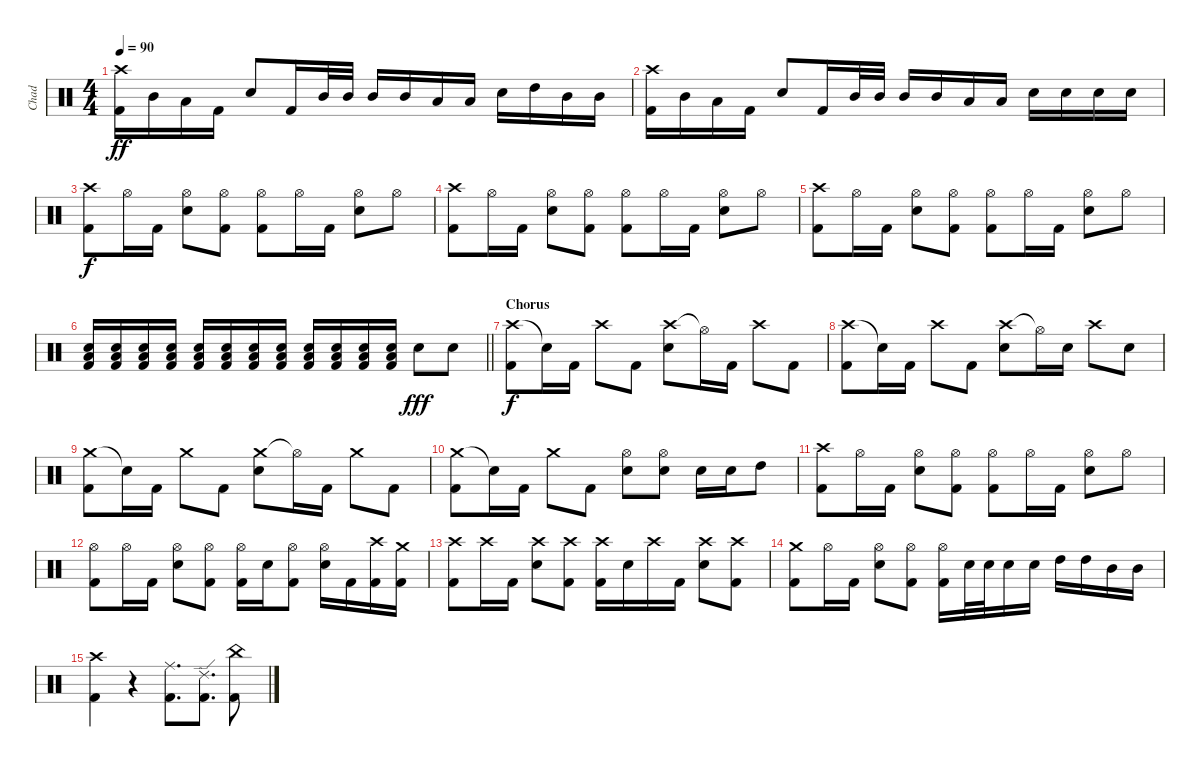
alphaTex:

\track ("Chad" "Chad") {instrument percussion}
\staff {score}
\articulation defaults
\ts (4 4)
\tempo 90
\clef neutral
\ks c
("Crash high (hit)" "Kick (hit) 2").16{dy ff} "Mid Tom (hit)".16 "Low Floor Tom (hit)".16 "Kick (hit) 2".16 "Snare (hit) 2".8 "Kick (hit) 2".16 "Mid Tom (hit)".32 "Mid Tom (hit)".32 "Mid Tom (hit)".16 "Mid Tom (hit)".16 "Low Floor Tom (hit)".16 "Low Floor Tom (hit)".16 "Snare (hit) 2".16 "High Tom (hit)".16 "Mid Tom (hit)".16 "Mid Tom (hit)".16 |
("Crash high (hit)" "Kick (hit) 2").16 "Mid Tom (hit)".16 "Low Floor Tom (hit)".16 "Kick (hit) 2".16 "Snare (hit) 2".8 "Kick (hit) 2".16 "Mid Tom (hit)".32 "Mid Tom (hit)".32 "Mid Tom (hit)".16 "Mid Tom (hit)".16 "Low Floor Tom (hit)".16 "Low Floor Tom (hit)".16 "Snare (hit) 2".16 "Snare (hit) 2".16 "Snare (hit) 2".16 "Snare (hit) 2".16 |
("Crash high (hit)" "Kick (hit) 2").8{dy f} "Hi-Hat (open)".16 "Kick (hit) 2".16 ("Hi-Hat (open)" "Snare (hit) 2").8 ("Hi-Hat (open)" "Kick (hit) 2").8 ("Hi-Hat (open)" "Kick (hit) 2").8 "Hi-Hat (open)".16 "Kick (hit) 2".16 ("Hi-Hat (open)" "Snare (hit) 2").8 "Hi-Hat (open)".8 |
("Crash high (hit)" "Kick (hit) 2").8 "Hi-Hat (open)".16 "Kick (hit) 2".16 ("Hi-Hat (open)" "Snare (hit) 2").8 ("Hi-Hat (open)" "Kick (hit) 2").8 ("Hi-Hat (open)" "Kick (hit) 2").8 "Hi-Hat (open)".16 "Kick (hit) 2".16 ("Hi-Hat (open)" "Snare (hit) 2").8 "Hi-Hat (open)".8 |
("Crash high (hit)" "Kick (hit) 2").8 "Hi-Hat (open)".16 "Kick (hit) 2".16 ("Hi-Hat (open)" "Snare (hit) 2").8 ("Hi-Hat (open)" "Kick (hit) 2").8 ("Hi-Hat (open)" "Kick (hit) 2").8 "Hi-Hat (open)".16 "Kick (hit) 2".16 ("Hi-Hat (open)" "Snare (hit) 2").8 "Hi-Hat (open)".8 |
\barLineRight lightlight
("Snare (hit) 2" "Low Floor Tom (hit)" "Kick (hit) 2").16 ("Snare (hit) 2" "Low Floor Tom (hit)" "Kick (hit) 2").16 ("Snare (hit) 2" "Low Floor Tom (hit)" "Kick (hit) 2").16 ("Snare (hit) 2" "Low Floor Tom (hit)" "Kick (hit) 2").16 ("Snare (hit) 2" "Low Floor Tom (hit)" "Kick (hit) 2").16 ("Snare (hit) 2" "Low Floor Tom (hit)" "Kick (hit) 2").16 ("Snare (hit) 2" "Low Floor Tom (hit)" "Kick (hit) 2").16 ("Snare (hit) 2" "Low Floor Tom (hit)" "Kick (hit) 2").16 ("Snare (hit) 2" "Low Floor Tom (hit)" "Kick (hit) 2").16 ("Snare (hit) 2" "Low Floor Tom (hit)" "Kick (hit) 2").16 ("Snare (hit) 2" "Low Floor Tom (hit)" "Kick (hit) 2").16 ("Snare (hit) 2" "Low Floor Tom (hit)" "Kick (hit) 2").16 "Snare (hit) 2".8{dy fff} "Snare (hit) 2".8 |
\section ("" "Chorus")
("Crash high (hit)" "Kick (hit) 2").8{dy f} "Snare (hit)"{t}.16 "Kick (hit) 2".16 "Crash high (hit)".8 "Kick (hit) 2".8 ("Crash high (hit)" "Snare (hit) 2").8 "Hi-Hat (open)"{t}.16 "Kick (hit) 2".16 "Crash high (hit)".8 "Kick (hit) 2".8 |
("Crash high (hit)" "Kick (hit) 2").8 "Snare (hit)"{t}.16 "Kick (hit) 2".16 "Crash high (hit)".8 "Kick (hit) 2".8 ("Crash high (hit)" "Snare (hit) 2").8 "Hi-Hat (open)"{t}.16 "Snare (hit) 2".16 "Crash high (hit)".8 "Snare (hit) 2".8 |
("Crash medium (hit)" "Kick (hit) 2").8 "Snare (hit)"{t}.16 "Kick (hit) 2".16 "Crash medium (hit)".8 "Kick (hit) 2".8 ("Crash medium (hit)" "Snare (hit) 2").8 "Hi-Hat (open)"{t}.16 "Kick (hit) 2".16 "Crash medium (hit)".8 "Kick (hit) 2".8 |
("Crash medium (hit)" "Kick (hit) 2").8 "Snare (hit)"{t}.16 "Kick (hit) 2".16 "Crash medium (hit)".8 "Kick (hit) 2".8 ("Hi-Hat (open)" "Snare (hit) 2").8 ("Hi-Hat (open)" "Snare (hit) 2").8 "Snare (hit) 2".16 "Snare (hit) 2".16 "High Tom (hit)".8 |
("Crash high (hit)" "Kick (hit) 2").8 "Hi-Hat (open)".16 "Kick (hit) 2".16 ("Hi-Hat (open)" "Snare (hit) 2").8 ("Hi-Hat (open)" "Kick (hit) 2").8 ("Hi-Hat (open)" "Kick (hit) 2").8 "Hi-Hat (open)".16 "Kick (hit) 2".16 ("Hi-Hat (open)" "Snare (hit) 2").8 "Hi-Hat (open)".8 |
("Hi-Hat (open)" "Kick (hit) 2").8 "Hi-Hat (open)".16 "Kick (hit) 2".16 ("Hi-Hat (open)" "Snare (hit) 2").8 ("Hi-Hat (open)" "Kick (hit) 2").8 ("Hi-Hat (open)" "Kick (hit) 2").16 "Snare (hit) 2".16 ("Hi-Hat (open)" "Kick (hit) 2").8 ("Hi-Hat (open)" "Snare (hit) 2").16 "Kick (hit) 2".16 ("Crash high (hit)" "Kick (hit) 2").16 ("Crash medium (hit)" "Kick (hit) 2").16 |
("Crash high (hit)" "Kick (hit) 2").8 "Crash high (hit)".16 "Kick (hit) 2".16 ("Crash high (hit)" "Snare (hit) 2").8 ("Crash high (hit)" "Kick (hit) 2").8 ("Crash high (hit)" "Kick (hit) 2").16 "Snare (hit) 2".16 "Crash high (hit)".16 "Kick (hit) 2".16 ("Crash high (hit)" "Snare (hit) 2").8 ("Crash high (hit)" "Kick (hit) 2").8 |
("Crash medium (hit)" "Kick (hit) 2").8 "Hi-Hat (open)".16 "Kick (hit) 2".16 ("Hi-Hat (open)" "Snare (hit) 2").8 ("Hi-Hat (open)" "Kick (hit) 2").8 ("Hi-Hat (open)" "Kick (hit) 2").16 "Snare (hit) 2".32 "Snare (hit) 2".32 "Snare (hit) 2".16 "Snare (hit) 2".16 "High Tom (hit)".16 "High Tom (hit)".16 "Mid Tom (hit)".16 "Mid Tom (hit)".16 |
("Crash high (hit)" "Kick (hit) 2").4 r.4 ("Ride (middle)" "Kick (hit) 2").8{d} ("Ride (edge) 2" "Kick (hit) 2").8{d} ("China (hit)" "Kick (hit) 2").8
